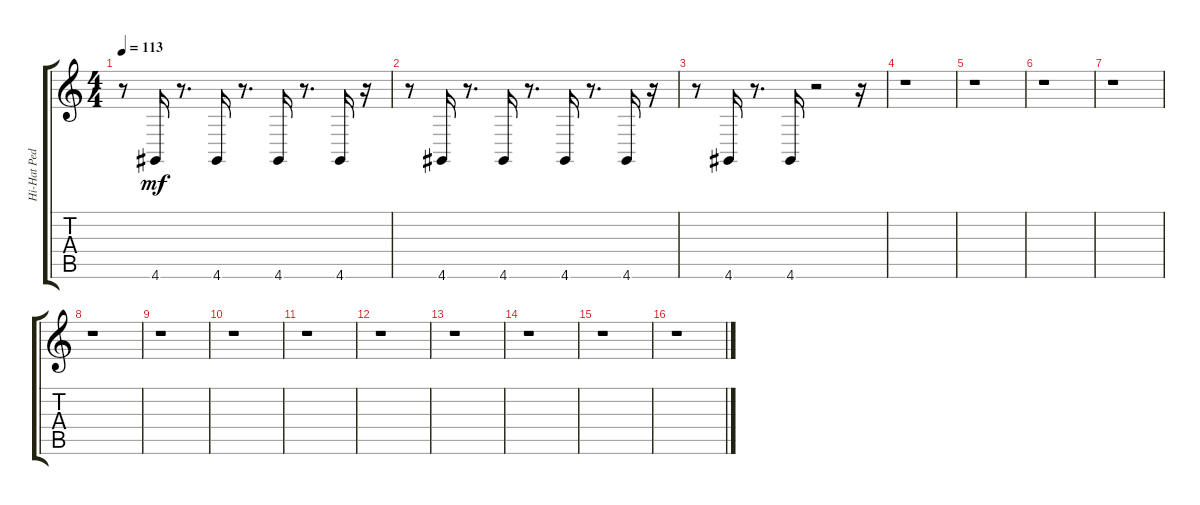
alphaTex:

\track ("Hi-Hat Pedal" "Hi-Hat Ped") {instrument acousticgrandpiano}
\staff {score tabs}
\tuning (E4 B3 G3 D3 A2 E2) {hide}
\ts (4 4)
\tempo 113
\clef g2
\ks c
r.8{dy mf} 4.6.16 r.8{d} 4.6.16 r.8{d} 4.6.16 r.8{d} 4.6.16 r.16 |
r.8 4.6.16 r.8{d} 4.6.16 r.8{d} 4.6.16 r.8{d} 4.6.16 r.16 |
r.8 4.6.16 r.8{d} 4.6.16 r.2 r.16 |
r.1 |
r.1 |
r.1 |
r.1 |
r.1 |
r.1 |
r.1 |
r.1 |
r.1 |
r.1 |
r.1 |
r.1 |
r.1
